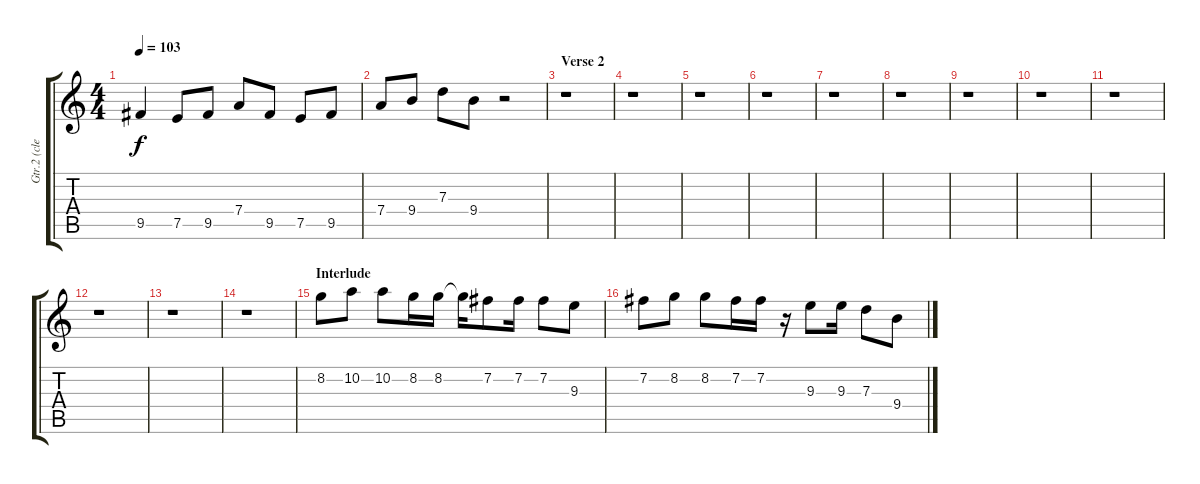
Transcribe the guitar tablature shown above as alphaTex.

\track ("Gtr.2 (clean)" "Gtr.2 (cle") {instrument electricguitarjazz}
\staff {score tabs}
\tuning (E4 B3 G3 D3 A2 E2) {hide}
\ts (4 4)
\tempo 103
\clef g2
\ks c
9.5.4{dy f instrument electricguitarmuted} 7.5.8 9.5.8 7.4.8 9.5.8 7.5.8 9.5.8 |
7.4.8 9.4.8 7.3.8 9.4.8 r.2 |
\section ("" "Verse 2")
r.1 |
r.1 |
r.1 |
r.1 |
r.1 |
r.1 |
r.1 |
r.1 |
r.1 |
r.1 |
r.1 |
r.1 |
\section ("" "Interlude")
8.2.8{instrument electricguitarjazz} 10.2.8 10.2.8 8.2.16 8.2.16 8.2{t}.16 7.2.8 7.2.16 7.2.8 9.3.8 |
7.2.8 8.2.8 8.2.8 7.2.16 7.2.16 r.16 9.3.8 9.3.16 7.3.8 9.4.8
